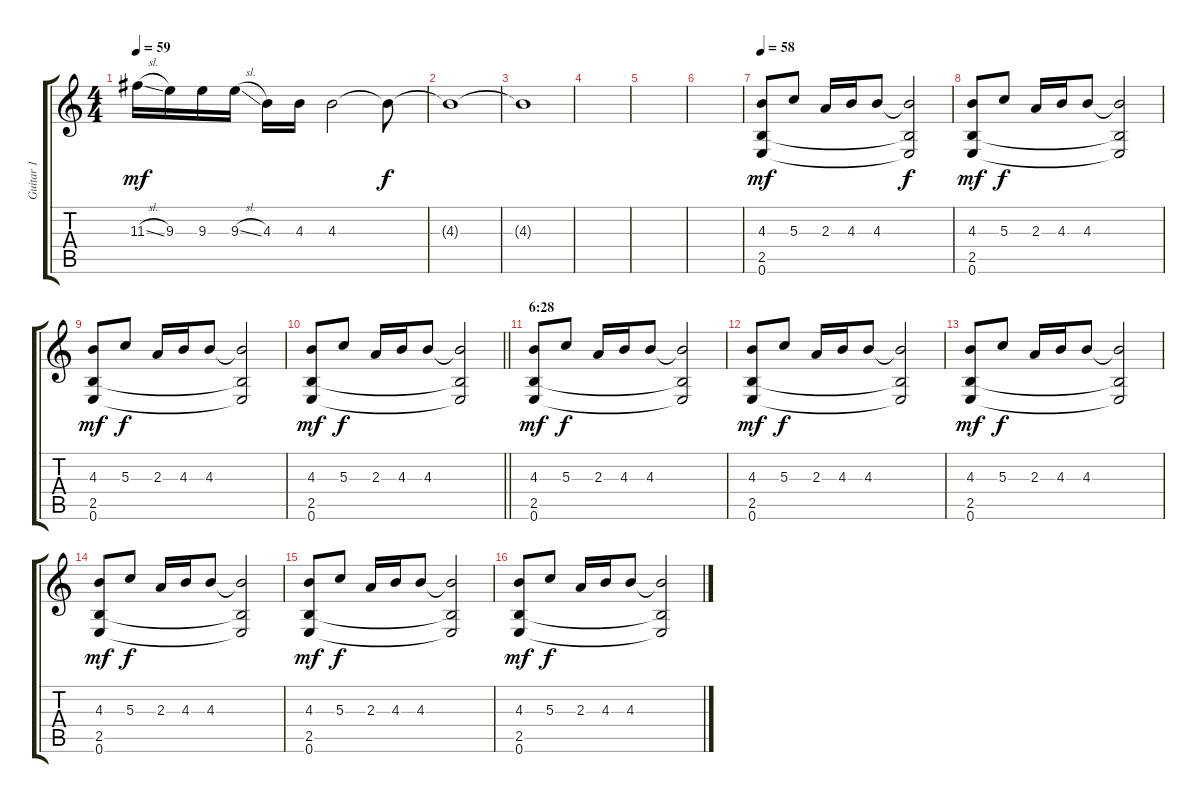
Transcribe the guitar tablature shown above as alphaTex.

\track ("Guitar 1" "Guitar 1") {instrument distortionguitar}
\staff {score tabs}
\tuning (E4 B3 G3 D3 A2 E2) {hide}
\ts (4 4)
\tempo 59
\clef g2
\ks c
11.3{sl}.16{dy mf} 9.3.16 9.3.16 9.3{sl}.16 4.3.16 4.3.16 4.3.2 4.3{t}.8{dy f} |
4.3{t}.1{volume 0} |
4.3{t}.1 |
|
|
|
\tempo 58
(4.3 2.5 0.6).8{dy mf volume 13} 5.3.8 2.3.16 4.3.16 4.3.8 (4.3{t} 2.5{t} 0.6{t}).2{dy f} |
(4.3 2.5 0.6).8{dy mf} 5.3.8{dy f} 2.3.16 4.3.16 4.3.8 (4.3{t} 2.5{t} 0.6{t}).2 |
(4.3 2.5 0.6).8{dy mf} 5.3.8{dy f} 2.3.16 4.3.16 4.3.8 (4.3{t} 2.5{t} 0.6{t}).2 |
\barLineRight lightlight
(4.3 2.5 0.6).8{dy mf} 5.3.8{dy f} 2.3.16 4.3.16 4.3.8 (4.3{t} 2.5{t} 0.6{t}).2 |
\section ("" "6:28")
(4.3 2.5 0.6).8{dy mf} 5.3.8{dy f} 2.3.16 4.3.16 4.3.8 (4.3{t} 2.5{t} 0.6{t}).2 |
(4.3 2.5 0.6).8{dy mf} 5.3.8{dy f} 2.3.16 4.3.16 4.3.8 (4.3{t} 2.5{t} 0.6{t}).2 |
(4.3 2.5 0.6).8{dy mf} 5.3.8{dy f} 2.3.16 4.3.16 4.3.8 (4.3{t} 2.5{t} 0.6{t}).2 |
(4.3 2.5 0.6).8{dy mf} 5.3.8{dy f} 2.3.16 4.3.16 4.3.8 (4.3{t} 2.5{t} 0.6{t}).2 |
(4.3 2.5 0.6).8{dy mf} 5.3.8{dy f} 2.3.16 4.3.16 4.3.8 (4.3{t} 2.5{t} 0.6{t}).2 |
(4.3 2.5 0.6).8{dy mf} 5.3.8{dy f} 2.3.16 4.3.16 4.3.8 (4.3{t} 2.5{t} 0.6{t}).2
